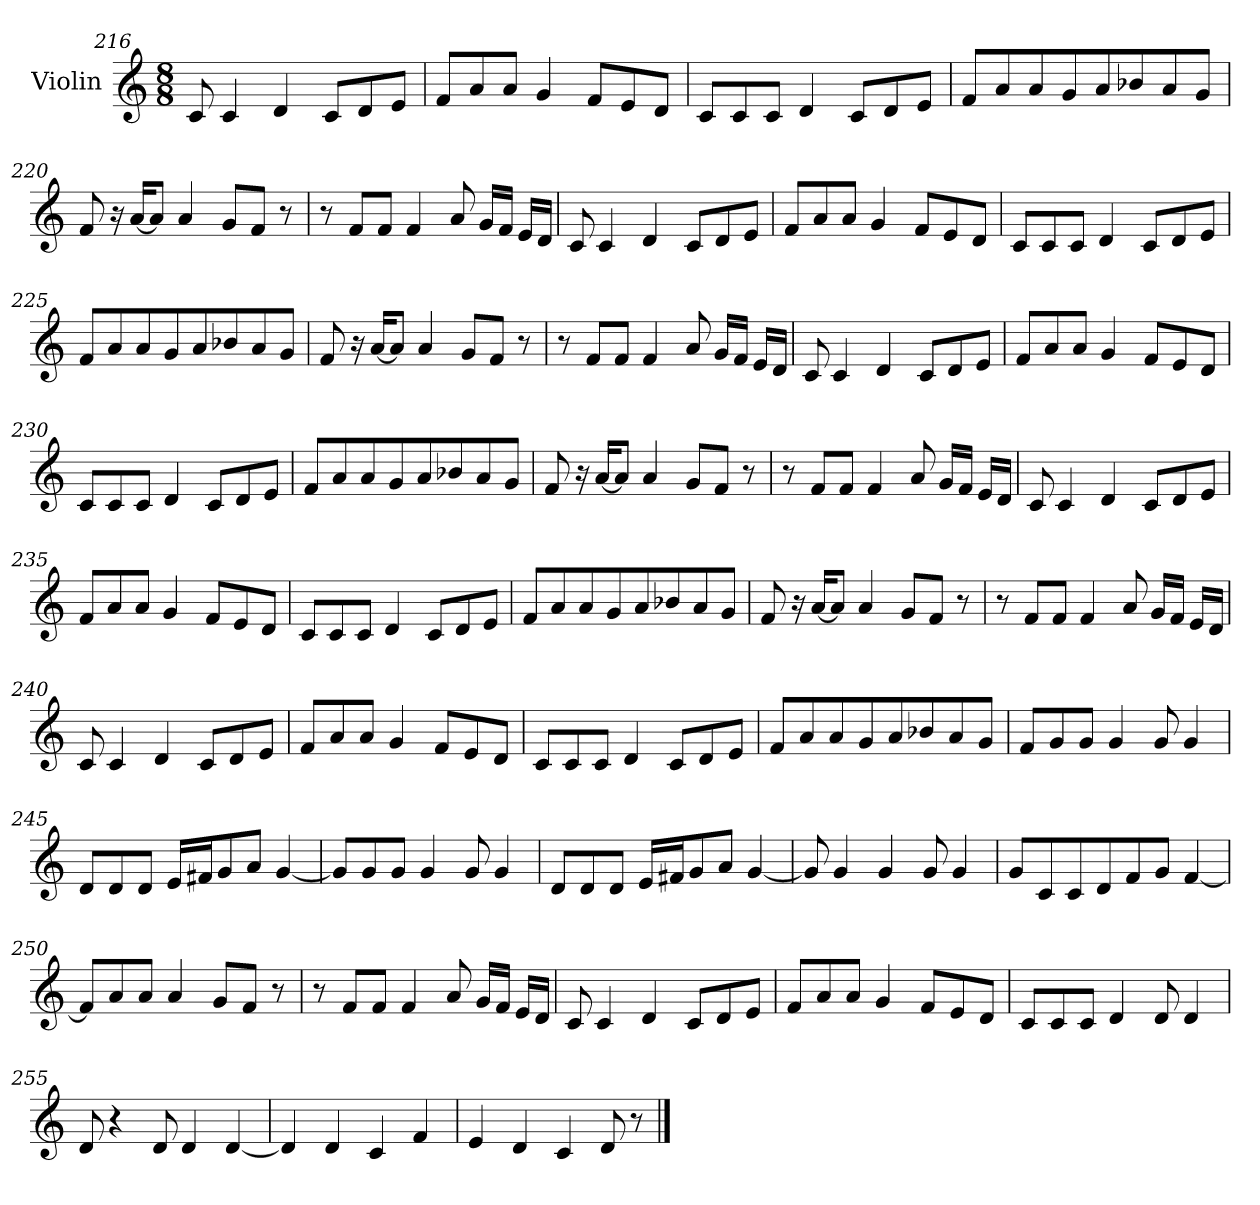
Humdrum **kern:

**kern
*part1
*staff1
*I"Violin
!!LO:PB:g=z
*clefG2
*k[]
*C:
*M8/8
=216
8c/
4c/
4d/
8c/L
8d/
8e/J
!!LO:PB:g=z
=217
8f/L
8a/
8a/J
4g/
8f/L
8e/
8d/J
=218
8c/L
8c/
8c/J
4d/
8c/L
8d/
8e/J
=219
8f/L
8a/
8a/
8g/
8a/
8b-X/
8a/
8g/J
=220
8f/
16r
[16a/KL
8a/J]
4a/
8g/L
8f/J
8r
!!LO:PB:g=z
=221
8r
8f/L
8f/J
4f/
8a/
16g/LL
16f/JJ
16e/LL
16d/JJ
=222
8c/
4c/
4d/
8c/L
8d/
8e/J
=223
8f/L
8a/
8a/J
4g/
8f/L
8e/
8d/J
!!LO:PB:g=z
=224
8c/L
8c/
8c/J
4d/
8c/L
8d/
8e/J
!!LO:PB:g=z
=225
8f/L
8a/
8a/
8g/
8a/
8b-X/
8a/
8g/J
=226
8f/
16r
[16a/KL
8a/J]
4a/
8g/L
8f/J
8r
=227
8r
8f/L
8f/J
4f/
8a/
16g/LL
16f/JJ
16e/LL
16d/JJ
!!LO:PB:g=z
=228
8c/
4c/
4d/
8c/L
8d/
8e/J
!!LO:PB:g=z
=229
8f/L
8a/
8a/J
4g/
8f/L
8e/
8d/J
=230
8c/L
8c/
8c/J
4d/
8c/L
8d/
8e/J
=231
8f/L
8a/
8a/
8g/
8a/
8b-X/
8a/
8g/J
!!LO:PB:g=z
=232
8f/
16r
[16a/KL
8a/J]
4a/
8g/L
8f/J
8r
!!LO:PB:g=z
=233
8r
8f/L
8f/J
4f/
8a/
16g/LL
16f/JJ
16e/LL
16d/JJ
=234
8c/
4c/
4d/
8c/L
8d/
8e/J
=235
8f/L
8a/
8a/J
4g/
8f/L
8e/
8d/J
!!LO:PB:g=z
=236
8c/L
8c/
8c/J
4d/
8c/L
8d/
8e/J
!!LO:PB:g=z
=237
8f/L
8a/
8a/
8g/
8a/
8b-X/
8a/
8g/J
=238
8f/
16r
[16a/KL
8a/J]
4a/
8g/L
8f/J
8r
=239
8r
8f/L
8f/J
4f/
8a/
16g/LL
16f/JJ
16e/LL
16d/JJ
!!LO:PB:g=z
=240
8c/
4c/
4d/
8c/L
8d/
8e/J
!!LO:PB:g=z
=241
8f/L
8a/
8a/J
4g/
8f/L
8e/
8d/J
=242
8c/L
8c/
8c/J
4d/
8c/L
8d/
8e/J
=243
8f/L
8a/
8a/
8g/
8a/
8b-X/
8a/
8g/J
!!LO:PB:g=z
=244
8f/L
8g/
8g/J
4g/
8g/
4g/
!!LO:PB:g=z
=245
8d/L
8d/
8d/J
16e/LL
16f#X/J
8g/
8a/J
[4g/
=246
8g/L]
8g/
8g/J
4g/
8g/
4g/
=247
8d/L
8d/
8d/J
16e/LL
16f#X/J
8g/
8a/J
[4g/
!!LO:PB:g=z
=248
8g/]
4g/
4g/
8g/
4g/
!!LO:PB:g=z
=249
8g/L
8c/
8c/
8d/
8f/
8g/J
[4f/
=250
8f/L]
8a/
8a/J
4a/
8g/L
8f/J
8r
=251
8r
8f/L
8f/J
4f/
8a/
16g/LL
16f/JJ
16e/LL
16d/JJ
!!LO:PB:g=z
=252
8c/
4c/
4d/
8c/L
8d/
8e/J
=253
8f/L
8a/
8a/J
4g/
8f/L
8e/
8d/J
=254
8c/L
8c/
8c/J
4d/
8d/
4d/
=255
8d/
4r
8d/
4d/
[4d/
=256
4d/]
4d/
4c/
4f/
!!LO:PB:g=z
=257
4e/
4d/
4c/
8d/
8r
==
*-
